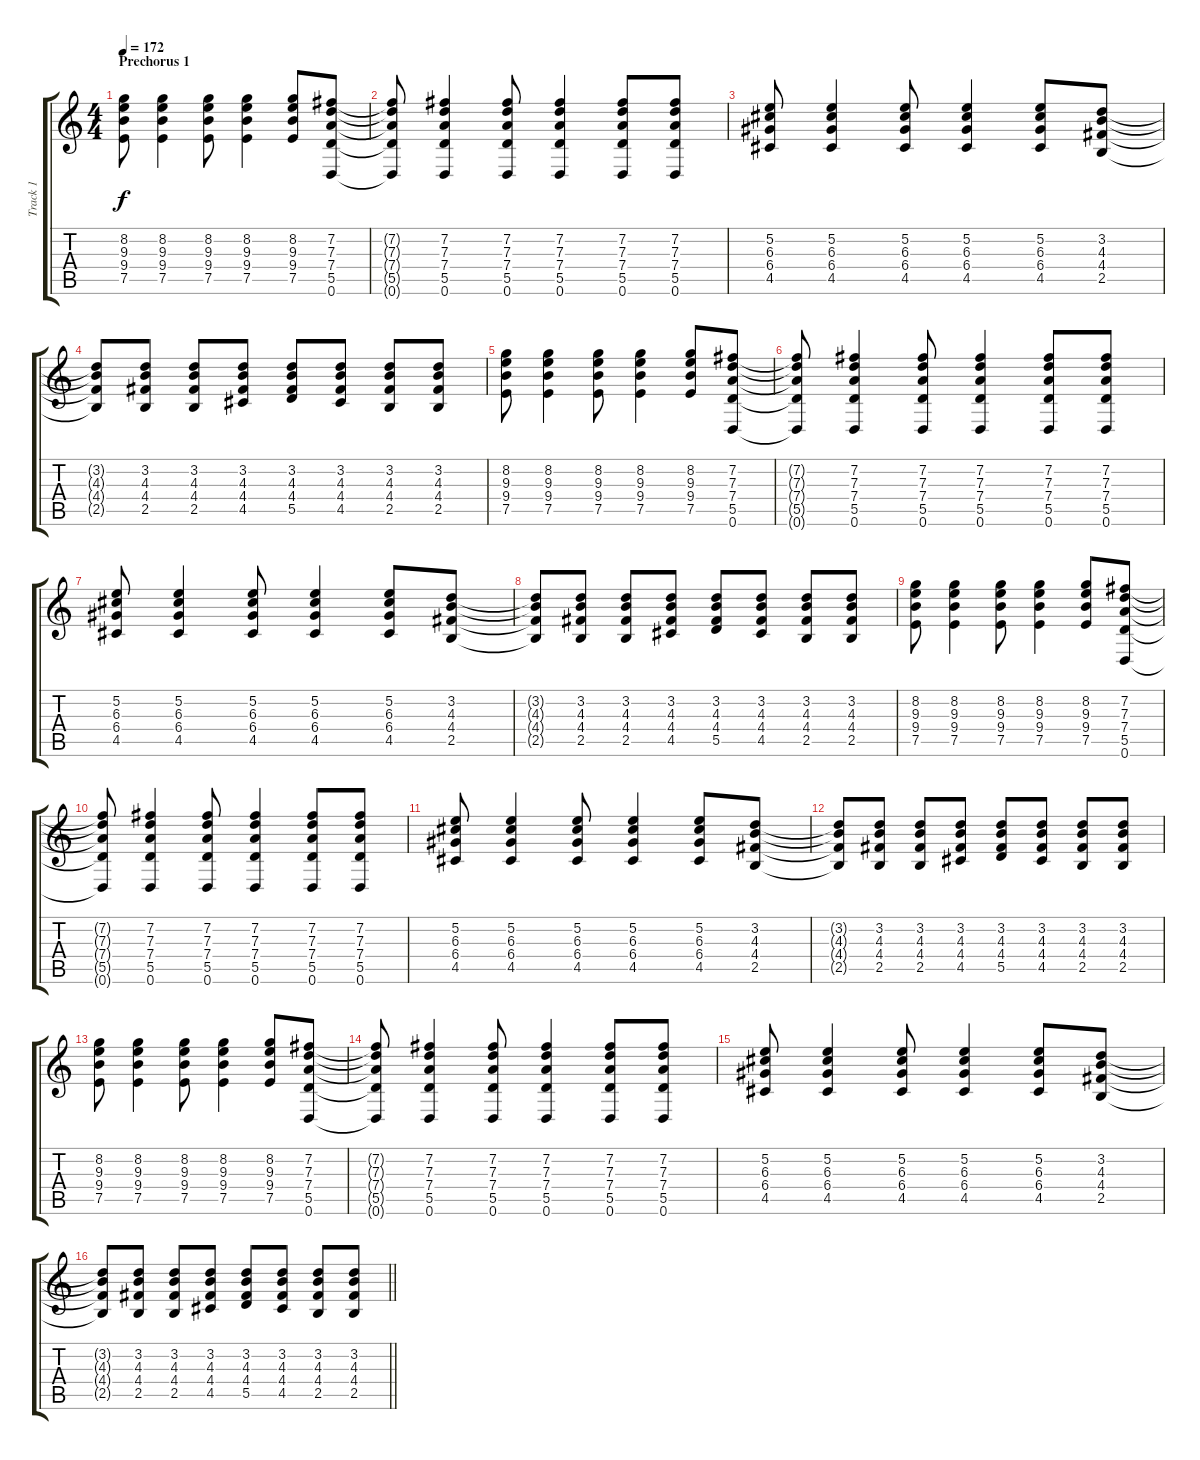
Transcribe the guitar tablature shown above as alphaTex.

\track ("Track 1" "Track 1") {instrument distortionguitar}
\staff {score tabs}
\tuning (E4 B3 G3 D3 A2 D2) {hide}
\ts (4 4)
\section ("" "Prechorus 1")
\tempo 172
\clef g2
\ks c
(8.2 9.3 9.4 7.5).8{dy f} (8.2 9.3 9.4 7.5).4 (8.2 9.3 9.4 7.5).8 (8.2 9.3 9.4 7.5).4 (8.2 9.3 9.4 7.5).8 (7.2 7.3 7.4 5.5 0.6).8 |
(7.2{t} 7.3{t} 7.4{t} 5.5{t} 0.6{t}).8 (7.2 7.3 7.4 5.5 0.6).4 (7.2 7.3 7.4 5.5 0.6).8 (7.2 7.3 7.4 5.5 0.6).4 (7.2 7.3 7.4 5.5 0.6).8 (7.2 7.3 7.4 5.5 0.6).8 |
(5.2 6.3 6.4 4.5).8 (5.2 6.3 6.4 4.5).4 (5.2 6.3 6.4 4.5).8 (5.2 6.3 6.4 4.5).4 (5.2 6.3 6.4 4.5).8 (3.2 4.3 4.4 2.5).8 |
(3.2{t} 4.3{t} 4.4{t} 2.5{t}).8 (3.2 4.3 4.4 2.5).8 (3.2 4.3 4.4 2.5).8 (3.2 4.3 4.4 4.5).8 (3.2 4.3 4.4 5.5).8 (3.2 4.3 4.4 4.5).8 (3.2 4.3 4.4 2.5).8 (3.2 4.3 4.4 2.5).8 |
(8.2 9.3 9.4 7.5).8 (8.2 9.3 9.4 7.5).4 (8.2 9.3 9.4 7.5).8 (8.2 9.3 9.4 7.5).4 (8.2 9.3 9.4 7.5).8 (7.2 7.3 7.4 5.5 0.6).8 |
(7.2{t} 7.3{t} 7.4{t} 5.5{t} 0.6{t}).8 (7.2 7.3 7.4 5.5 0.6).4 (7.2 7.3 7.4 5.5 0.6).8 (7.2 7.3 7.4 5.5 0.6).4 (7.2 7.3 7.4 5.5 0.6).8 (7.2 7.3 7.4 5.5 0.6).8 |
(5.2 6.3 6.4 4.5).8 (5.2 6.3 6.4 4.5).4 (5.2 6.3 6.4 4.5).8 (5.2 6.3 6.4 4.5).4 (5.2 6.3 6.4 4.5).8 (3.2 4.3 4.4 2.5).8 |
(3.2{t} 4.3{t} 4.4{t} 2.5{t}).8 (3.2 4.3 4.4 2.5).8 (3.2 4.3 4.4 2.5).8 (3.2 4.3 4.4 4.5).8 (3.2 4.3 4.4 5.5).8 (3.2 4.3 4.4 4.5).8 (3.2 4.3 4.4 2.5).8 (3.2 4.3 4.4 2.5).8 |
(8.2 9.3 9.4 7.5).8 (8.2 9.3 9.4 7.5).4 (8.2 9.3 9.4 7.5).8 (8.2 9.3 9.4 7.5).4 (8.2 9.3 9.4 7.5).8 (7.2 7.3 7.4 5.5 0.6).8 |
(7.2{t} 7.3{t} 7.4{t} 5.5{t} 0.6{t}).8 (7.2 7.3 7.4 5.5 0.6).4 (7.2 7.3 7.4 5.5 0.6).8 (7.2 7.3 7.4 5.5 0.6).4 (7.2 7.3 7.4 5.5 0.6).8 (7.2 7.3 7.4 5.5 0.6).8 |
(5.2 6.3 6.4 4.5).8 (5.2 6.3 6.4 4.5).4 (5.2 6.3 6.4 4.5).8 (5.2 6.3 6.4 4.5).4 (5.2 6.3 6.4 4.5).8 (3.2 4.3 4.4 2.5).8 |
(3.2{t} 4.3{t} 4.4{t} 2.5{t}).8 (3.2 4.3 4.4 2.5).8 (3.2 4.3 4.4 2.5).8 (3.2 4.3 4.4 4.5).8 (3.2 4.3 4.4 5.5).8 (3.2 4.3 4.4 4.5).8 (3.2 4.3 4.4 2.5).8 (3.2 4.3 4.4 2.5).8 |
(8.2 9.3 9.4 7.5).8 (8.2 9.3 9.4 7.5).4 (8.2 9.3 9.4 7.5).8 (8.2 9.3 9.4 7.5).4 (8.2 9.3 9.4 7.5).8 (7.2 7.3 7.4 5.5 0.6).8 |
(7.2{t} 7.3{t} 7.4{t} 5.5{t} 0.6{t}).8 (7.2 7.3 7.4 5.5 0.6).4 (7.2 7.3 7.4 5.5 0.6).8 (7.2 7.3 7.4 5.5 0.6).4 (7.2 7.3 7.4 5.5 0.6).8 (7.2 7.3 7.4 5.5 0.6).8 |
(5.2 6.3 6.4 4.5).8 (5.2 6.3 6.4 4.5).4 (5.2 6.3 6.4 4.5).8 (5.2 6.3 6.4 4.5).4 (5.2 6.3 6.4 4.5).8 (3.2 4.3 4.4 2.5).8 |
\barLineRight lightlight
(3.2{t} 4.3{t} 4.4{t} 2.5{t}).8 (3.2 4.3 4.4 2.5).8 (3.2 4.3 4.4 2.5).8 (3.2 4.3 4.4 4.5).8 (3.2 4.3 4.4 5.5).8 (3.2 4.3 4.4 4.5).8 (3.2 4.3 4.4 2.5).8 (3.2 4.3 4.4 2.5).8
